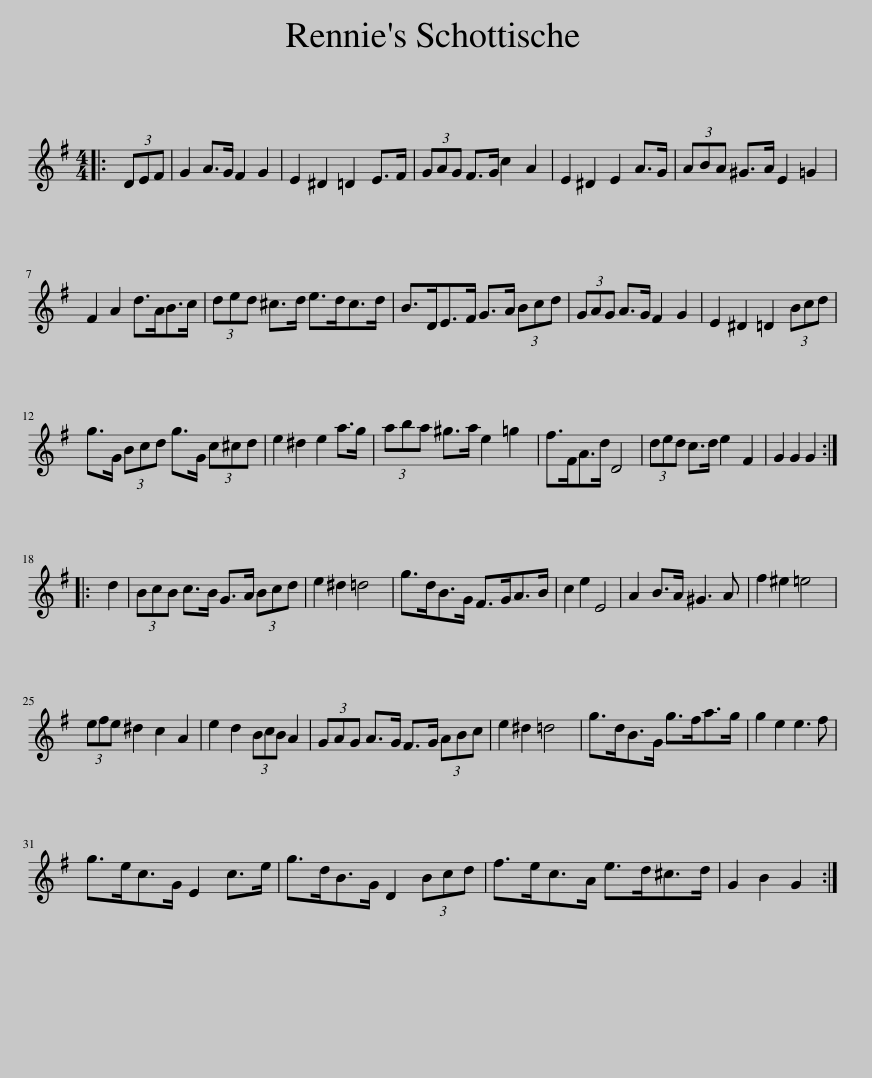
X:1
L:1/8
M:4/4
I:linebreak $
K:G
V:1 treble
V:1
|: (3DEF | G2 A>G F2 G2 | E2 ^D2 =D2 E>F | (3GAG F>G c2 A2 | E2 ^D2 E2 A>G | %5
 (3ABA ^G>A E2 =G2 |$ F2 A2 d>AB>c | (3ded ^c>d e>dc>d | B>DE>F G>A (3Bcd | (3GAG A>G F2 G2 | %10
 E2 ^D2 =D2 (3Bcd |$ g>G (3Bcd g>G (3c^cd | e2 ^d2 e2 a>g | (3aba ^g>a e2 =g2 | f>FA>d D4 | %15
 (3ded c>d e2 F2 | G2 G2 G2 ::$ d2 | (3BcB c>B G>A (3Bcd | e2 ^d2 =d4 | %20
 g>dB>G F>GA>B | c2 e2 E4 | A2 B>A ^G3 A | f2 ^e2 =e4 |$ (3efe ^d2 c2 A2 | %25
 e2 d2 (3BcB A2 | (3GAG A>G F>G (3ABc | e2 ^d2 =d4 | g>dB>G g>fa>g | g2 e2 e3 f |$ %30
 g>ec>G E2 c>e | g>dB>G D2 (3Bcd | f>ec>A e>d^c>d | G2 B2 G2 :| %34
